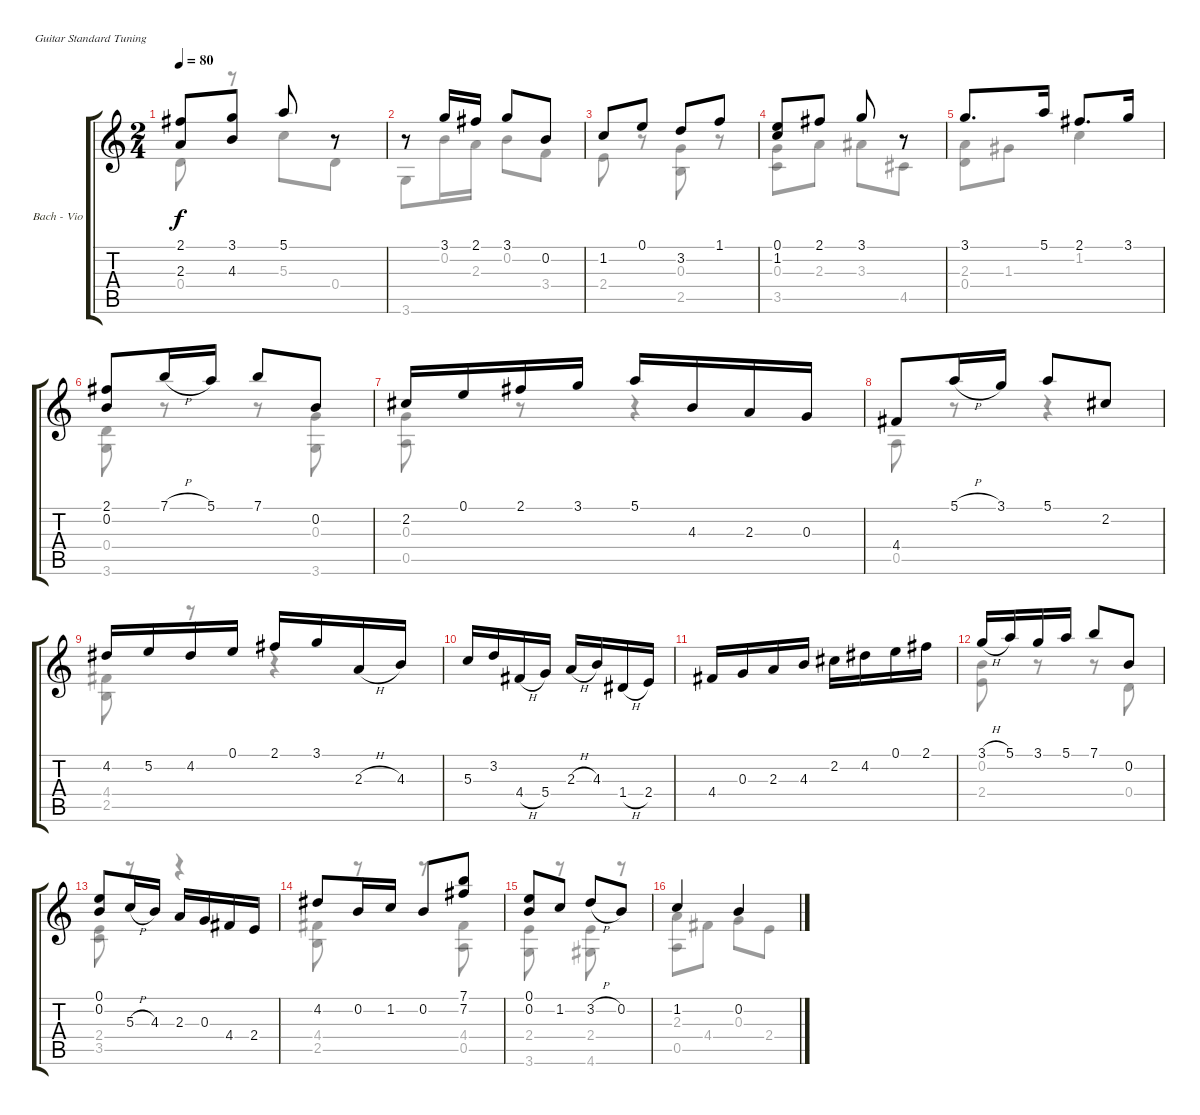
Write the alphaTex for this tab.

\bracketExtendMode groupsimilarinstruments
\firstSystemTrackNameOrientation horizontal
\otherSystemsTrackNameOrientation horizontal
\track ("Bach - Violin Sonata No. 2 BWV 1003 - Fugue" "Bach - Vio") {instrument acousticguitarnylon}
\staff {score tabs}
\tuning (E4 B3 G3 D3 A2 E2)
\voice
\ts (2 4)
\tempo 80
\clef g2
\ks c
(2.1 2.3).8{dy f} (3.1 4.3).8 5.1.8 r.8 |
r.8 3.1.16 2.1.16 3.1.8 0.2.8 |
1.2.8 0.1.8 3.2.8 1.1.8 |
(0.1 1.2).8 2.1.8 3.1.8 r.8 |
3.1.8{d} 5.1.16 2.1.8{d} 3.1.16 |
(2.1 0.2).8 7.1{h}.16 5.1.16 7.1.8 0.2.8 |
2.2.16 0.1.16 2.1.16 3.1.16 5.1.16 4.3.16 2.3.16 0.3.16 |
4.4.8 5.1{h}.16 3.1.16 5.1.8 2.2.8 |
4.2.16 5.2.16 4.2.16 0.1.16 2.1.16 3.1.16 2.3{h}.16 4.3.16 |
5.3.16 3.2.16 4.4{h}.16 5.4.16 2.3{h}.16 4.3.16 1.4{h}.16 2.4.16 |
4.4.16 0.3.16 2.3.16 4.3.16 2.2.16 4.2.16 0.1.16 2.1.16 |
3.1{h}.16 5.1.16 3.1.16 5.1.16 7.1.8 0.2.8 |
(0.1 0.2).8 5.3{h}.16 4.3.16 2.3.16 0.3.16 4.4.16 2.4.16 |
4.2.8 0.2.16 1.2.16 0.2.8 (7.1 7.2).8 |
(0.1 0.2).8 1.2.8 3.2{h}.8 0.2.8 |
1.2.4 0.2.4
\voice
\clef g2
\ottava regular
\simile none
\ks c
0.4.8{dy f} r.8 5.3.8 0.4.8 |
3.6.8 0.2.16 2.3.16 0.2.8 3.4.8 |
2.4.8 r.8 (0.3 2.5).8 r.8 |
(0.3 3.5).8 2.3.8 3.3.8 4.5.8 |
(2.3 0.4).8 1.3.8 1.2.4 |
(0.4 3.6).8 r.8 r.8 (0.3 3.6).8 |
(0.3 0.5).8 r.8 r.4 |
0.5.8 r.8 r.4 |
(4.4 2.5).8 r.8 r.4 |
|
|
(0.2 2.4).8 r.8 r.8 0.4.8 |
(2.4 3.5).8 r.8 r.4 |
(4.4 2.5).8 r.8 r.8 (4.4 0.5).8 |
(2.4 3.6).8 r.8 (2.4 4.6).8 r.8 |
(2.3 0.5).8 4.4.8 0.3.8 2.4.8
